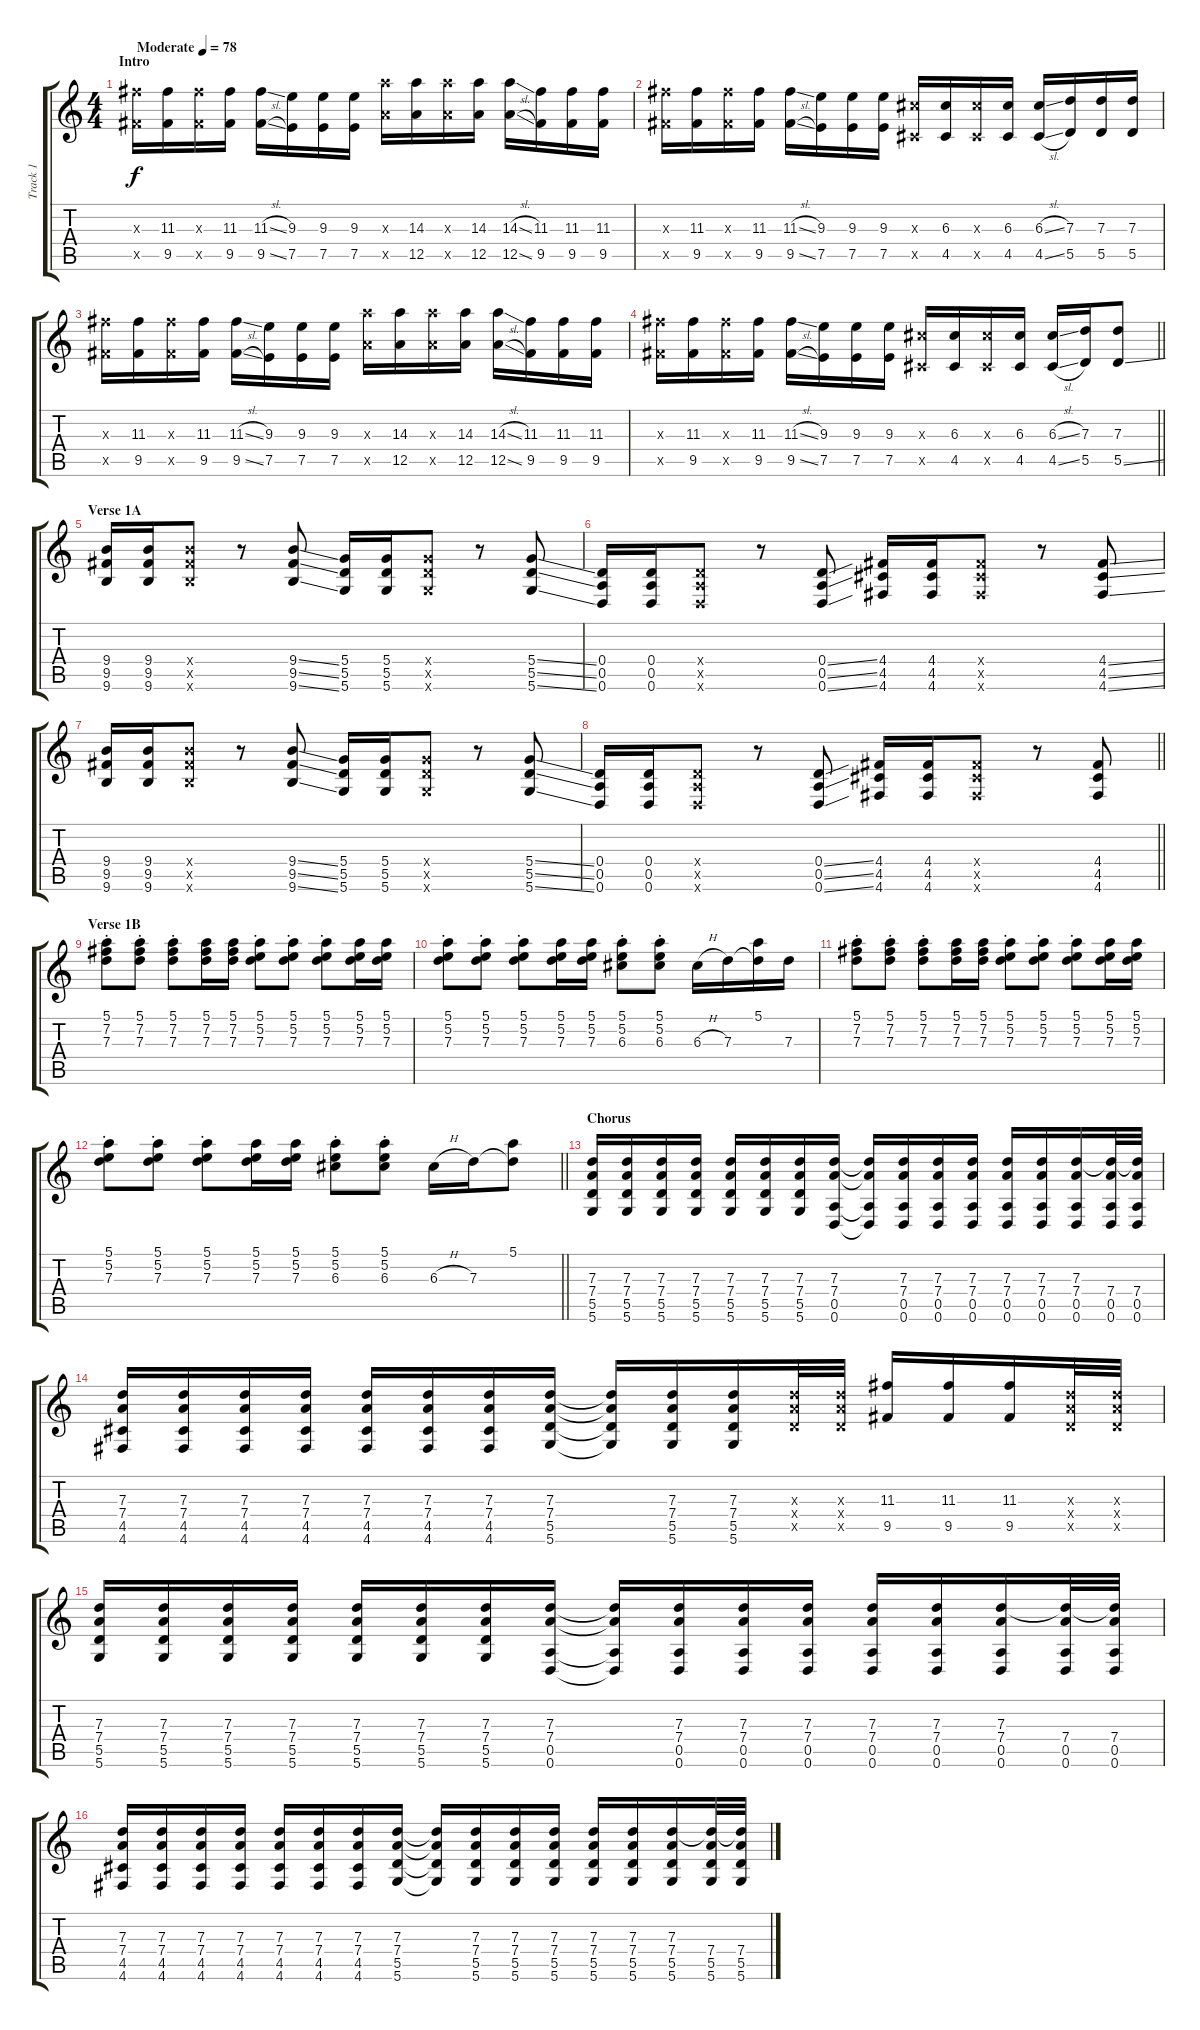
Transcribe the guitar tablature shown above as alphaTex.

\track ("Track 1" "Track 1") {instrument acousticguitarsteel}
\staff {score tabs}
\tuning (E4 B3 G3 D3 A2 D2) {hide}
\ts (4 4)
\section ("" "Intro")
\tempo (78 "Moderate")
\clef g2
\ks c
(11.3{x} 9.5{x}).16{dy f instrument acousticguitarsteel} (11.3 9.5).16 (11.3{x} 9.5{x}).16 (11.3 9.5).16 (11.3{sl} 9.5{sl}).16 (9.3 7.5).16 (9.3 7.5).16 (9.3 7.5).16 (14.3{x} 12.5{x}).16 (14.3 12.5).16 (14.3{x} 12.5{x}).16 (14.3 12.5).16 (14.3{sl} 12.5{sl}).16 (11.3 9.5).16 (11.3 9.5).16 (11.3 9.5).16 |
(11.3{x} 9.5{x}).16 (11.3 9.5).16 (11.3{x} 9.5{x}).16 (11.3 9.5).16 (11.3{sl} 9.5{sl}).16 (9.3 7.5).16 (9.3 7.5).16 (9.3 7.5).16 (6.3{x} 4.5{x}).16 (6.3 4.5).16 (6.3{x} 4.5{x}).16 (6.3 4.5).16 (6.3{sl} 4.5{sl}).16 (7.3 5.5).16 (7.3 5.5).16 (7.3 5.5).16 |
(11.3{x} 9.5{x}).16 (11.3 9.5).16 (11.3{x} 9.5{x}).16 (11.3 9.5).16 (11.3{sl} 9.5{sl}).16 (9.3 7.5).16 (9.3 7.5).16 (9.3 7.5).16 (14.3{x} 12.5{x}).16 (14.3 12.5).16 (14.3{x} 12.5{x}).16 (14.3 12.5).16 (14.3{sl} 12.5{sl}).16 (11.3 9.5).16 (11.3 9.5).16 (11.3 9.5).16 |
\barLineRight lightlight
(11.3{x} 9.5{x}).16 (11.3 9.5).16 (11.3{x} 9.5{x}).16 (11.3 9.5).16 (11.3{sl} 9.5{sl}).16 (9.3 7.5).16 (9.3 7.5).16 (9.3 7.5).16 (6.3{x} 4.5{x}).16 (6.3 4.5).16 (6.3{x} 4.5{x}).16 (6.3 4.5).16 (6.3{sl} 4.5{sl}).16 (7.3 5.5).16 (7.3 5.5{ss}).8 |
\section ("" "Verse 1A")
(9.4 9.5 9.6).16 (9.4 9.5 9.6).16 (9.4{x} 9.5{x} 9.6{x}).8 r.8 (9.4{ss} 9.5{ss} 9.6{ss}).8 (5.4 5.5 5.6).16 (5.4 5.5 5.6).16 (5.4{x} 5.5{x} 5.6{x}).8 r.8 (5.4{ss} 5.5{ss} 5.6{ss}).8 |
(0.4 0.5 0.6).16 (0.4 0.5 0.6).16 (0.4{x} 0.5{x} 0.6{x}).8 r.8 (0.4{ss} 0.5{ss} 0.6{ss}).8 (4.4 4.5 4.6).16 (4.4 4.5 4.6).16 (4.4{x} 4.5{x} 4.6{x}).8 r.8 (4.4{ss} 4.5{ss} 4.6{ss}).8 |
(9.4 9.5 9.6).16 (9.4 9.5 9.6).16 (9.4{x} 9.5{x} 9.6{x}).8 r.8 (9.4{ss} 9.5{ss} 9.6{ss}).8 (5.4 5.5 5.6).16 (5.4 5.5 5.6).16 (5.4{x} 5.5{x} 5.6{x}).8 r.8 (5.4{ss} 5.5{ss} 5.6{ss}).8 |
\barLineRight lightlight
(0.4 0.5 0.6).16 (0.4 0.5 0.6).16 (0.4{x} 0.5{x} 0.6{x}).8 r.8 (0.4{ss} 0.5{ss} 0.6{ss}).8 (4.4 4.5 4.6).16 (4.4 4.5 4.6).16 (4.4{x} 4.5{x} 4.6{x}).8 r.8 (4.4 4.5 4.6).8 |
\section ("" "Verse 1B")
(5.1{st} 7.2{st} 7.3{st}).8 (5.1{st} 7.2{st} 7.3{st}).8 (5.1{st} 7.2{st} 7.3{st}).8 (5.1 7.2 7.3).16 (5.1 7.2 7.3).16 (5.1{st} 5.2{st} 7.3{st}).8 (5.1{st} 5.2{st} 7.3{st}).8 (5.1{st} 5.2{st} 7.3{st}).8 (5.1 5.2 7.3).16 (5.1 5.2 7.3).16 |
(5.1{st} 5.2{st} 7.3{st}).8 (5.1{st} 5.2{st} 7.3{st}).8 (5.1{st} 5.2{st} 7.3{st}).8 (5.1 5.2 7.3).16 (5.1 5.2 7.3).16 (5.1{st} 5.2{st} 6.3{st}).8 (5.1{st} 5.2{st} 6.3{st}).8 6.3{h}.16 7.3.16 (5.1 7.3{t}).16 7.3.16 |
(5.1{st} 7.2{st} 7.3{st}).8 (5.1{st} 7.2{st} 7.3{st}).8 (5.1{st} 7.2{st} 7.3{st}).8 (5.1 7.2 7.3).16 (5.1 7.2 7.3).16 (5.1{st} 5.2{st} 7.3{st}).8 (5.1{st} 5.2{st} 7.3{st}).8 (5.1{st} 5.2{st} 7.3{st}).8 (5.1 5.2 7.3).16 (5.1 5.2 7.3).16 |
\barLineRight lightlight
(5.1{st} 5.2{st} 7.3{st}).8 (5.1{st} 5.2{st} 7.3{st}).8 (5.1{st} 5.2{st} 7.3{st}).8 (5.1 5.2 7.3).16 (5.1 5.2 7.3).16 (5.1{st} 5.2{st} 6.3{st}).8 (5.1{st} 5.2{st} 6.3{st}).8 6.3{h}.16 7.3.16 (5.1 7.3{t}).8 |
\section ("" "Chorus")
(7.3 7.4 5.5 5.6).16 (7.3 7.4 5.5 5.6).16 (7.3 7.4 5.5 5.6).16 (7.3 7.4 5.5 5.6).16 (7.3 7.4 5.5 5.6).16 (7.3 7.4 5.5 5.6).16 (7.3 7.4 5.5 5.6).16 (7.3 7.4 0.5 0.6).16 (7.3{t} 7.4{t} 0.5{t} 0.6{t}).16 (7.3 7.4 0.5 0.6).16 (7.3 7.4 0.5 0.6).16 (7.3 7.4 0.5 0.6).16 (7.3 7.4 0.5 0.6).16 (7.3 7.4 0.5 0.6).16 (7.3 7.4 0.5 0.6).16 (7.3{t} 7.4 0.5 0.6).32 (7.3{t} 7.4 0.5 0.6).32 |
(7.3 7.4 4.5 4.6).16 (7.3 7.4 4.5 4.6).16 (7.3 7.4 4.5 4.6).16 (7.3 7.4 4.5 4.6).16 (7.3 7.4 4.5 4.6).16 (7.3 7.4 4.5 4.6).16 (7.3 7.4 4.5 4.6).16 (7.3 7.4 5.5 5.6).16 (7.3{t} 7.4{t} 5.5{t} 5.6{t}).16 (7.3 7.4 5.5 5.6).16 (7.3 7.4 5.5 5.6).16 (7.3{x} 7.4{x} 5.5{x}).32 (7.3{x} 7.4{x} 5.5{x}).32 (11.3 9.5).16 (11.3 9.5).16 (11.3 9.5).16 (7.3{x} 7.4{x} 5.5{x}).32 (7.3{x} 7.4{x} 5.5{x}).32 |
(7.3 7.4 5.5 5.6).16 (7.3 7.4 5.5 5.6).16 (7.3 7.4 5.5 5.6).16 (7.3 7.4 5.5 5.6).16 (7.3 7.4 5.5 5.6).16 (7.3 7.4 5.5 5.6).16 (7.3 7.4 5.5 5.6).16 (7.3 7.4 0.5 0.6).16 (7.3{t} 7.4{t} 0.5{t} 0.6{t}).16 (7.3 7.4 0.5 0.6).16 (7.3 7.4 0.5 0.6).16 (7.3 7.4 0.5 0.6).16 (7.3 7.4 0.5 0.6).16 (7.3 7.4 0.5 0.6).16 (7.3 7.4 0.5 0.6).16 (7.3{t} 7.4 0.5 0.6).32 (7.3{t} 7.4 0.5 0.6).32 |
(7.3 7.4 4.5 4.6).16 (7.3 7.4 4.5 4.6).16 (7.3 7.4 4.5 4.6).16 (7.3 7.4 4.5 4.6).16 (7.3 7.4 4.5 4.6).16 (7.3 7.4 4.5 4.6).16 (7.3 7.4 4.5 4.6).16 (7.3 7.4 5.5 5.6).16 (7.3{t} 7.4{t} 5.5{t} 5.6{t}).16 (7.3 7.4 5.5 5.6).16 (7.3 7.4 5.5 5.6).16 (7.3 7.4 5.5 5.6).16 (7.3 7.4 5.5 5.6).16 (7.3 7.4 5.5 5.6).16 (7.3 7.4 5.5 5.6).16 (7.3{t} 7.4 5.5 5.6).32 (7.3{t} 7.4 5.5 5.6).32
